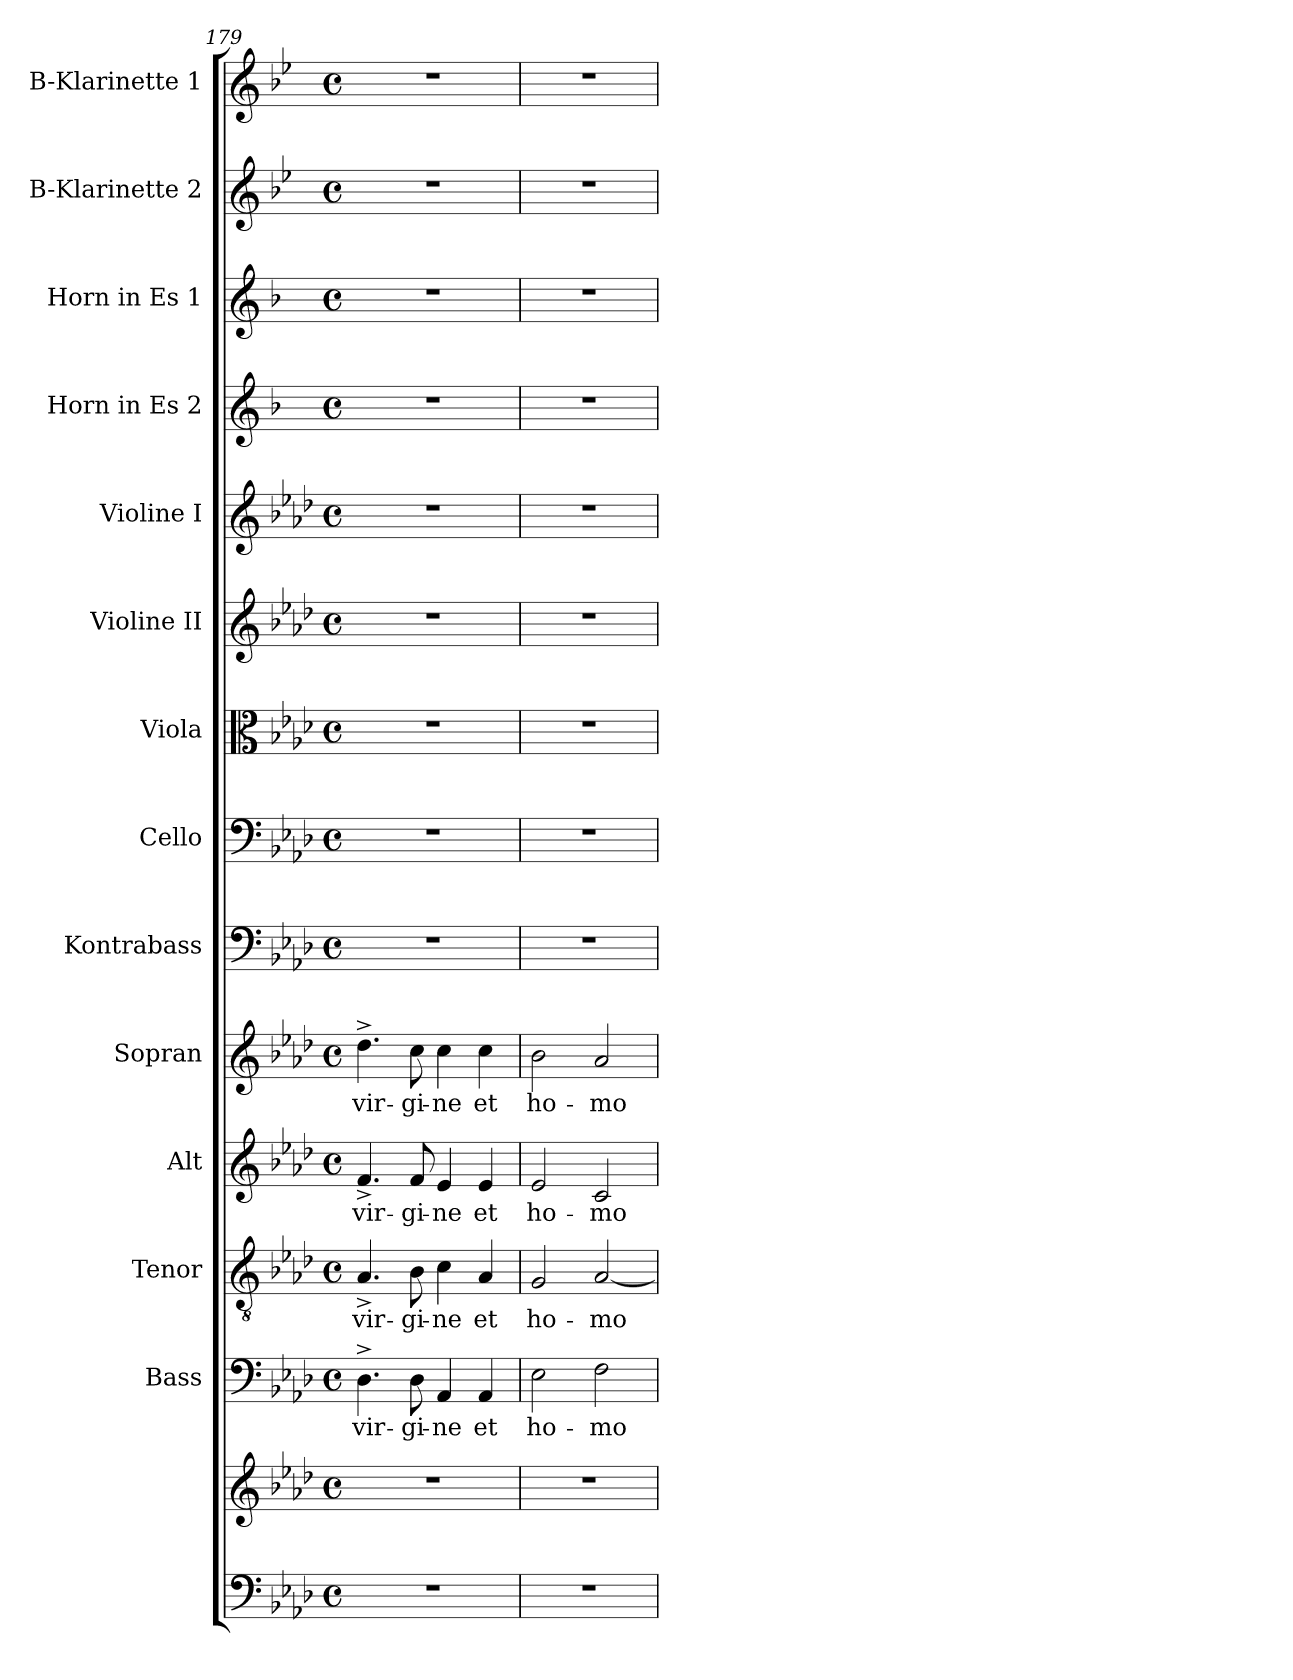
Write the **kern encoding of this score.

**kern	**kern	**kern	**text	**kern	**text	**kern	**text	**kern	**text	**kern	**kern	**kern	**kern	**kern	**kern	**kern	**kern	**kern
*part14	*part14	*part13	*part13	*part12	*part12	*part11	*part11	*part10	*part10	*part9	*part8	*part7	*part6	*part5	*part4	*part3	*part2	*part1
*staff15	*staff14	*staff13	*staff13	*staff12	*staff12	*staff11	*staff11	*staff10	*staff10	*staff9	*staff8	*staff7	*staff6	*staff5	*staff4	*staff3	*staff2	*staff1
*	*	*I"Bass	*	*I"Tenor	*	*I"Alt	*	*I"Sopran	*	*I"Kontrabass	*I"Cello	*I"Viola	*I"Violine II	*I"Violine I	*I"Horn in Es 2	*I"Horn in Es 1	*I"B-Klarinette 2	*I"B-Klarinette 1
*	*	*I'B.	*	*I'T.	*	*I'A.	*	*I'S.	*	*I'Kb.	*	*I'Vla.	*I'Vl. II	*I'Vl. I	*I'Hrn. 2	*I'Hrn. 1	*I'Kl. 2	*I'Kl. 1
*clefF4	*clefG2	*clefF4	*	*clefGv2	*	*clefG2	*	*clefG2	*	*clefF4	*clefF4	*clefC3	*clefG2	*clefG2	*clefG2	*clefG2	*clefG2	*clefG2
*	*	*	*	*	*	*	*	*	*	*ITrd7c12	*	*	*	*	*ITrd5c9	*ITrd5c9	*ITrd1c2	*ITrd1c2
*k[b-e-a-d-]	*k[b-e-a-d-]	*k[b-e-a-d-]	*	*k[b-e-a-d-]	*	*k[b-e-a-d-]	*	*k[b-e-a-d-]	*	*k[b-e-a-d-]	*k[b-e-a-d-]	*k[b-e-a-d-]	*k[b-e-a-d-]	*k[b-e-a-d-]	*k[b-e-a-d-]	*k[b-e-a-d-]	*k[b-e-a-d-]	*k[b-e-a-d-]
*A-:	*A-:	*A-:	*	*A-:	*	*A-:	*	*A-:	*	*A-:	*A-:	*A-:	*A-:	*A-:	*A-:	*A-:	*A-:	*A-:
*M4/4	*M4/4	*M4/4	*	*M4/4	*	*M4/4	*	*M4/4	*	*M4/4	*M4/4	*M4/4	*M4/4	*M4/4	*M4/4	*M4/4	*M4/4	*M4/4
*met(c)	*met(c)	*met(c)	*	*met(c)	*	*met(c)	*	*met(c)	*	*met(c)	*met(c)	*met(c)	*met(c)	*met(c)	*met(c)	*met(c)	*met(c)	*met(c)
=179	=179	=179	=179	=179	=179	=179	=179	=179	=179	=179	=179	=179	=179	=179	=179	=179	=179	=179
!	!	!	!LO:LY:b	!	!LO:LY:b	!	!LO:LY:b	!	!LO:LY:b	!	!	!	!	!	!	!	!	!
1r	1r	4.D-^>\	vir-	4.A-^>/	vir-	4.f^>/	vir-	4.dd-^>\	vir-	1r	1r	1r	1r	1r	1r	1r	1r	1r
!	!	!	!LO:LY:b	!	!LO:LY:b	!	!LO:LY:b	!	!LO:LY:b	!	!	!	!	!	!	!	!	!
.	.	8D-\	-gi-	8B-\	-gi-	8f/	-gi-	8cc\	-gi-	.	.	.	.	.	.	.	.	.
!	!	!	!LO:LY:b	!	!LO:LY:b	!	!LO:LY:b	!	!LO:LY:b	!	!	!	!	!	!	!	!	!
.	.	4AA-/	-ne	4c\	-ne	4e-/	-ne	4cc\	-ne	.	.	.	.	.	.	.	.	.
!	!	!	!LO:LY:b	!	!LO:LY:b	!	!LO:LY:b	!	!LO:LY:b	!	!	!	!	!	!	!	!	!
.	.	4AA-/	et	4A-/	et	4e-/	et	4cc\	et	.	.	.	.	.	.	.	.	.
=180	=180	=180	=180	=180	=180	=180	=180	=180	=180	=180	=180	=180	=180	=180	=180	=180	=180	=180
!	!	!	!LO:LY:b	!	!LO:LY:b	!	!LO:LY:b	!	!LO:LY:b	!	!	!	!	!	!	!	!	!
1r	1r	2E-\	ho-	2G/	ho-	2e-/	ho-	2b-\	ho-	1r	1r	1r	1r	1r	1r	1r	1r	1r
!	!	!	!LO:LY:b	!	!LO:LY:b	!	!LO:LY:b	!	!LO:LY:b	!	!	!	!	!	!	!	!	!
.	.	2F\	-mo	[2A-/	-mo	2c/	-mo	2a-/	-mo	.	.	.	.	.	.	.	.	.
=	=	=	=	=	=	=	=	=	=	=	=	=	=	=	=	=	=	=
*-	*-	*-	*-	*-	*-	*-	*-	*-	*-	*-	*-	*-	*-	*-	*-	*-	*-	*-
